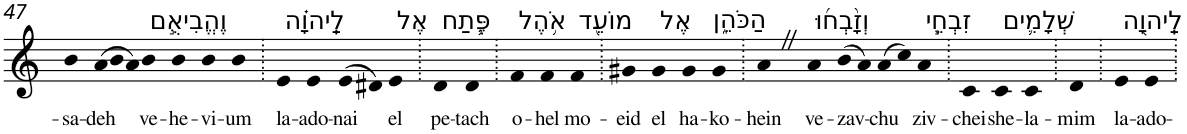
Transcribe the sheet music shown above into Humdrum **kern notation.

**kern	**text
*part1	*part1
*staff1	*staff1
*I"Piano	*
*I'Pno	*
!!LO:PB:g=z
*clefG2	*
*k[]	*
=47	=47
!	!LO:LY:b
4b	-sa-
*Xtuplet	*
!	!LO:LY:b
(>12a	-deh
12b	.
12a)	.
!LO:TX:a:t=וֶהֱבִיאֻ֣ם	!
!	!LO:LY:b
4b	ve-
!	!LO:LY:b
4b	-he-
!	!LO:LY:b
4b	-vi-
!	!LO:LY:b
4b	-um
=48.	=48.
!LO:TX:a:t=לַֽיהוָ֗ה	!
!	!LO:LY:b
4e	la-
!	!LO:LY:b
4e	-ado-
!	!LO:LY:b
(>8e	-nai
8d#X)	.
!LO:TX:a:t=אֶל	!
!	!LO:LY:b
4e	el
=49.	=49.
!LO:TX:a:t=פֶּ֛תַח	!
!	!LO:LY:b
4d	pe-
!	!LO:LY:b
4d	-tach
=50.	=50.
!LO:TX:a:t=אֹ֥הֶל	!
!	!LO:LY:b
4f	o-
!	!LO:LY:b
4f	-hel
!LO:TX:a:t=מוֹעֵ֖ד	!
!	!LO:LY:b
4f	mo-
=51.	=51.
!	!LO:LY:b
4g#X	-eid
!LO:TX:a:t=אֶל	!
!	!LO:LY:b
4g#	el
!LO:TX:a:t=הַכֹּהֵ֑ן	!
!	!LO:LY:b
4g#	ha-
!	!LO:LY:b
4g#	-ko-
=52.	=52.
!	!LO:LY:b
4aZ	-hein
!LO:TX:a:t=וְזָ֨בְח֜וּ	!
!	!LO:LY:b
4a	ve-
!	!LO:LY:b
(>8b	-zav-
8a)	.
!	!LO:LY:b
(>8a	-chu
8cc)	.
!LO:TX:a:t=זִבְחֵ֧י	!
!	!LO:LY:b
4a	ziv-
=53.	=53.
!	!LO:LY:b
4c	-chei
!LO:TX:a:t=שְׁלָמִ֛ים	!
!	!LO:LY:b
4c	she-
!	!LO:LY:b
4c	-la-
=54.	=54.
!	!LO:LY:b
4d	-mim
=55.	=55.
!LO:TX:a:t=לַֽיהוָ֖ה	!
!	!LO:LY:b
4e	la-
!	!LO:LY:b
4e	-ado-
=.	=.
*-	*-
